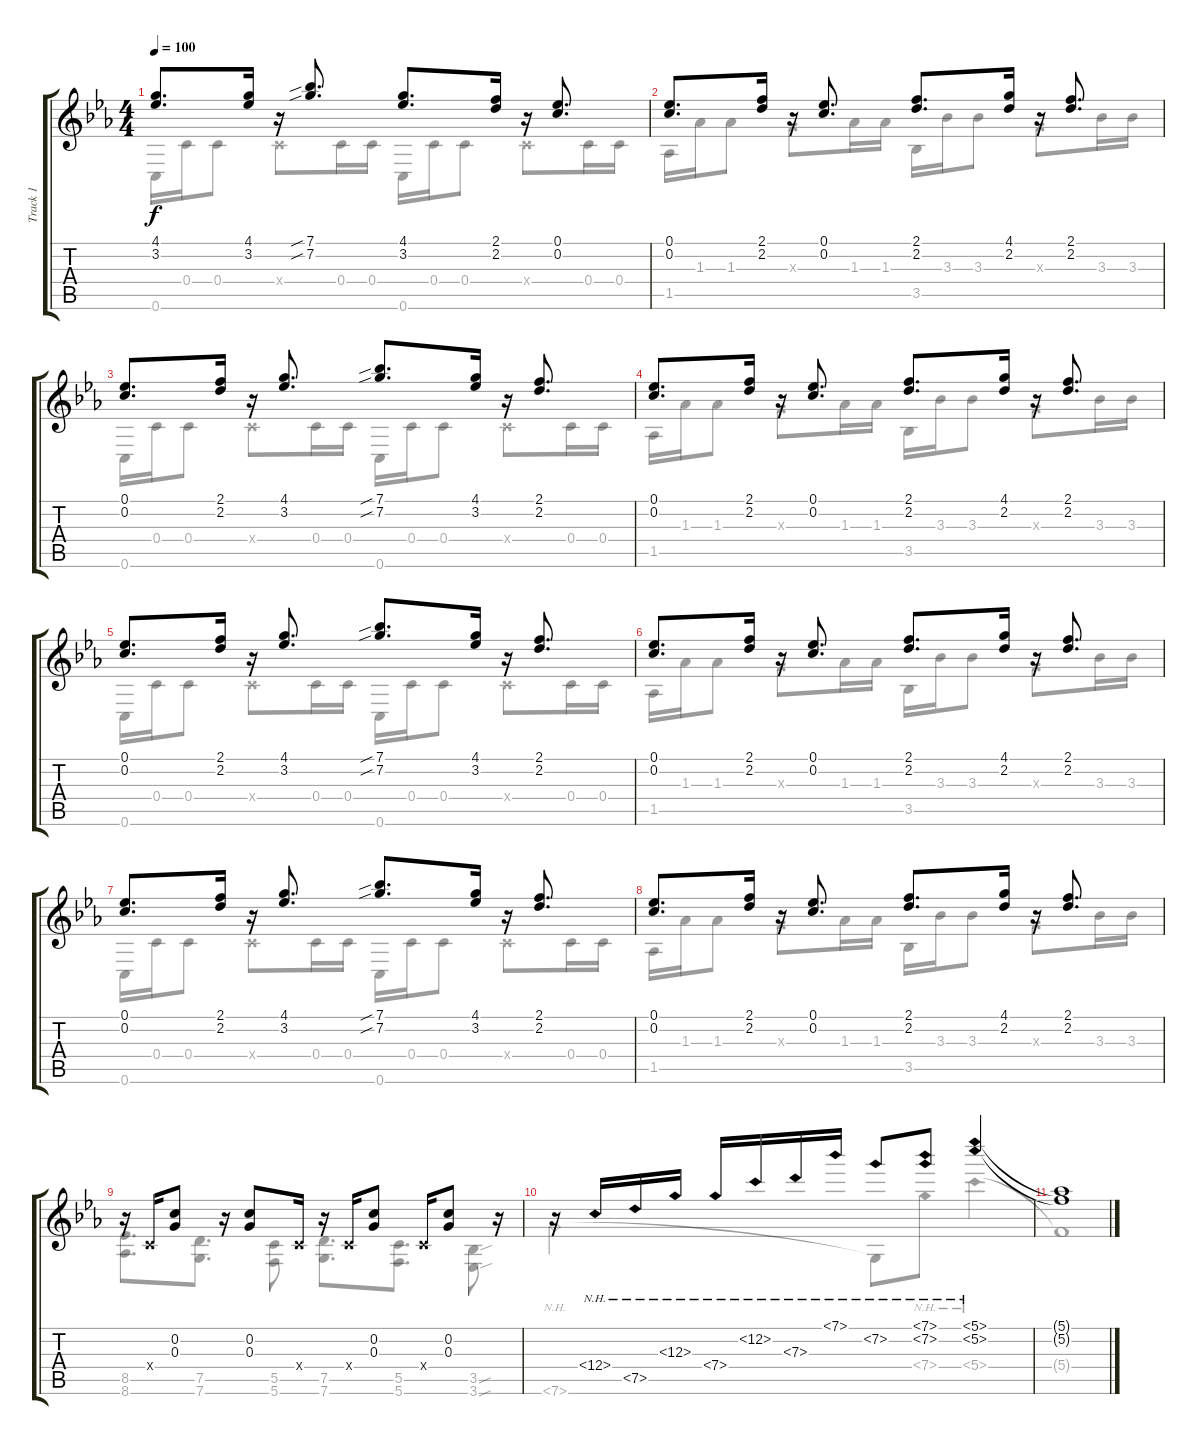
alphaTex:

\track ("Track 1" "Track 1") {instrument acousticguitarsteel}
\staff {score tabs}
\tuning (Eb4 C4 G3 C3 G2 C2) {hide}
\voice
\ts (4 4)
\tempo 100
\clef g2
\ks cminor
(4.1 3.2).8{d dy f} (4.1 3.2).16 r.16 (7.1{sib} 7.2{sib}).8{d} (4.1 3.2).8{d} (2.1 2.2).16 r.16 (0.1 0.2).8{d} |
(0.1 0.2).8{d} (2.1 2.2).16 r.16 (0.1 0.2).8{d} (2.1 2.2).8{d} (4.1 2.2).16 r.16 (2.1 2.2).8{d} |
(0.1 0.2).8{d} (2.1 2.2).16 r.16 (4.1 3.2).8{d} (7.1{sib} 7.2{sib}).8{d} (4.1 3.2).16 r.16 (2.1 2.2).8{d} |
(0.1 0.2).8{d} (2.1 2.2).16 r.16 (0.1 0.2).8{d} (2.1 2.2).8{d} (4.1 2.2).16 r.16 (2.1 2.2).8{d} |
(0.1 0.2).8{d} (2.1 2.2).16 r.16 (4.1 3.2).8{d} (7.1{sib} 7.2{sib}).8{d} (4.1 3.2).16 r.16 (2.1 2.2).8{d} |
(0.1 0.2).8{d} (2.1 2.2).16 r.16 (0.1 0.2).8{d} (2.1 2.2).8{d} (4.1 2.2).16 r.16 (2.1 2.2).8{d} |
(0.1 0.2).8{d} (2.1 2.2).16 r.16 (4.1 3.2).8{d} (7.1{sib} 7.2{sib}).8{d} (4.1 3.2).16 r.16 (2.1 2.2).8{d} |
(0.1 0.2).8{d} (2.1 2.2).16 r.16 (0.1 0.2).8{d} (2.1 2.2).8{d} (4.1 2.2).16 r.16 (2.1 2.2).8{d} |
r.16 0.4{x}.16 (0.2 0.3).8 r.16 (0.2 0.3).8 0.4{x}.16 r.16 0.4{x}.16 (0.2 0.3).8 0.4{x}.16 (0.2 0.3).8 r.16 |
r.16 12.4{nh}.16 7.5{nh}.16 12.3{nh}.16 7.4{nh}.16 12.2{nh}.16 7.3{nh}.16 7.1{nh}.16 7.2{nh}.8 (7.1{nh} 7.2{nh}).8 (5.1{nh} 5.2{nh}).4 |
(5.1{t} 5.2{t}).1
\voice
\clef g2
\ottava regular
\simile none
\ks cminor
0.6.16{dy f} 0.4.16 0.4.8 0.4{x}.8 0.4.16 0.4.16 0.6.16 0.4.16 0.4.8 0.4{x}.8 0.4.16 0.4.16 |
1.5.16 1.3.16 1.3.8 0.3{x}.8 1.3.16 1.3.16 3.5.16 3.3.16 3.3.8 0.3{x}.8 3.3.16 3.3.16 |
0.6.16 0.4.16 0.4.8 0.4{x}.8 0.4.16 0.4.16 0.6.16 0.4.16 0.4.8 0.4{x}.8 0.4.16 0.4.16 |
1.5.16 1.3.16 1.3.8 0.3{x}.8 1.3.16 1.3.16 3.5.16 3.3.16 3.3.8 0.3{x}.8 3.3.16 3.3.16 |
0.6.16 0.4.16 0.4.8 0.4{x}.8 0.4.16 0.4.16 0.6.16 0.4.16 0.4.8 0.4{x}.8 0.4.16 0.4.16 |
1.5.16 1.3.16 1.3.8 0.3{x}.8 1.3.16 1.3.16 3.5.16 3.3.16 3.3.8 0.3{x}.8 3.3.16 3.3.16 |
0.6.16 0.4.16 0.4.8 0.4{x}.8 0.4.16 0.4.16 0.6.16 0.4.16 0.4.8 0.4{x}.8 0.4.16 0.4.16 |
1.5.16 1.3.16 1.3.8 0.3{x}.8 1.3.16 1.3.16 3.5.16 3.3.16 3.3.8 0.3{x}.8 3.3.16 3.3.16 |
(8.5 8.6).8{d} (7.5 7.6).8{d} (5.5 5.6).8 (7.5 7.6).8{d} (5.5 5.6).8{d} (3.5{sou} 3.6{sou}).8 |
7.6{nh}.2 7.6{t}.8 7.4{nh}.8 5.4{nh}.4 |
5.4{t}.1
